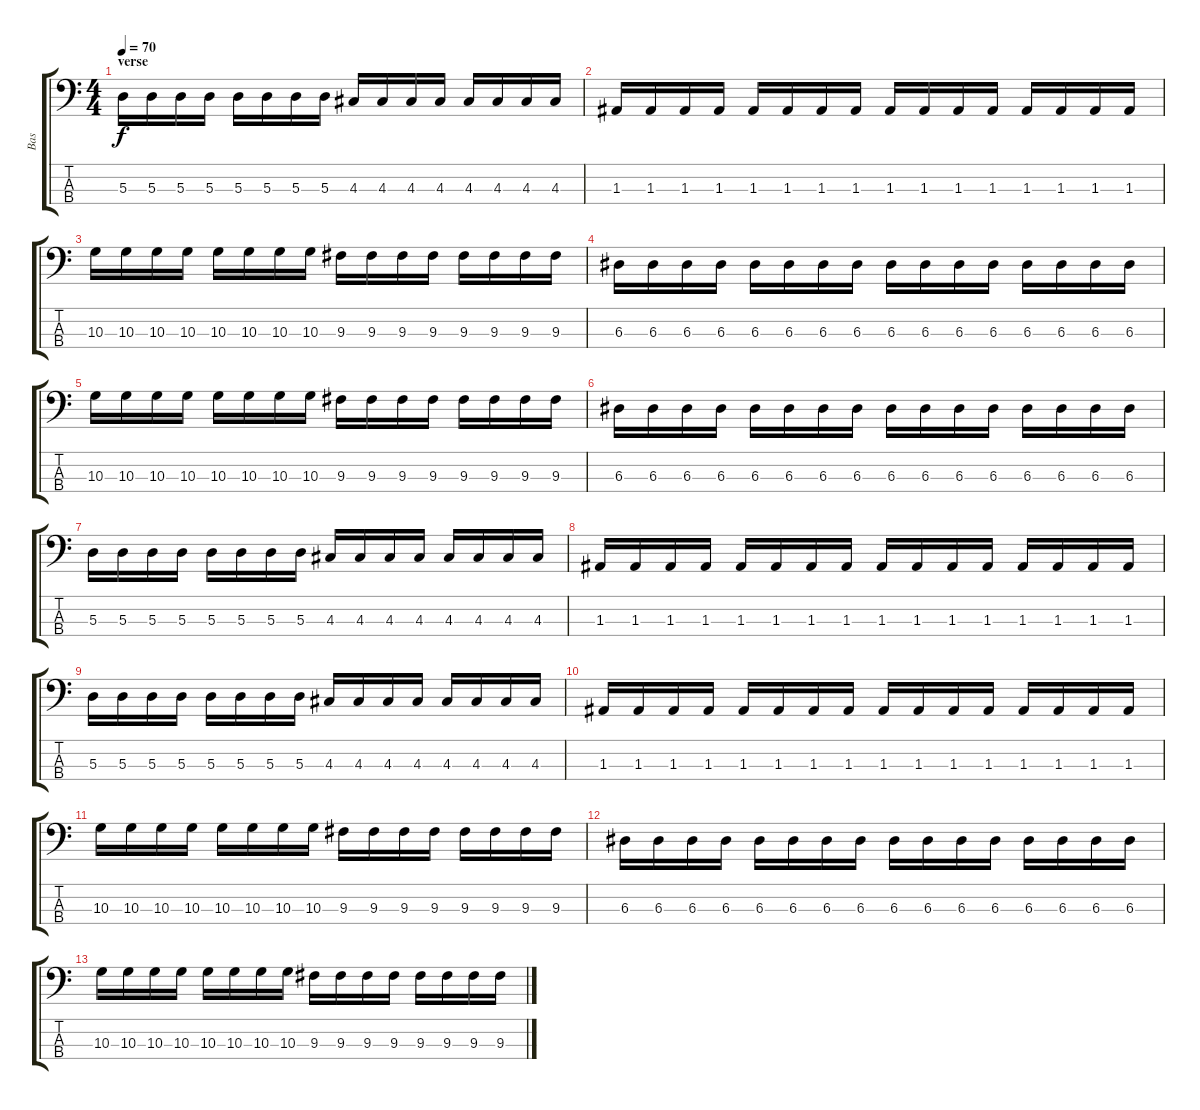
\track ("Bas" "Bas") {instrument electricbassfinger}
\staff {score tabs}
\tuning (G2 D2 A1 E1) {hide}
\ts (4 4)
\section ("" "verse")
\tempo 70
\clef f4
\ks c
5.3.16{dy f} 5.3.16 5.3.16 5.3.16 5.3.16 5.3.16 5.3.16 5.3.16 4.3.16 4.3.16 4.3.16 4.3.16 4.3.16 4.3.16 4.3.16 4.3.16 |
1.3.16 1.3.16 1.3.16 1.3.16 1.3.16 1.3.16 1.3.16 1.3.16 1.3.16 1.3.16 1.3.16 1.3.16 1.3.16 1.3.16 1.3.16 1.3.16 |
10.3.16 10.3.16 10.3.16 10.3.16 10.3.16 10.3.16 10.3.16 10.3.16 9.3.16 9.3.16 9.3.16 9.3.16 9.3.16 9.3.16 9.3.16 9.3.16 |
6.3.16 6.3.16 6.3.16 6.3.16 6.3.16 6.3.16 6.3.16 6.3.16 6.3.16 6.3.16 6.3.16 6.3.16 6.3.16 6.3.16 6.3.16 6.3.16 |
10.3.16 10.3.16 10.3.16 10.3.16 10.3.16 10.3.16 10.3.16 10.3.16 9.3.16 9.3.16 9.3.16 9.3.16 9.3.16 9.3.16 9.3.16 9.3.16 |
6.3.16 6.3.16 6.3.16 6.3.16 6.3.16 6.3.16 6.3.16 6.3.16 6.3.16 6.3.16 6.3.16 6.3.16 6.3.16 6.3.16 6.3.16 6.3.16 |
5.3.16 5.3.16 5.3.16 5.3.16 5.3.16 5.3.16 5.3.16 5.3.16 4.3.16 4.3.16 4.3.16 4.3.16 4.3.16 4.3.16 4.3.16 4.3.16 |
1.3.16 1.3.16 1.3.16 1.3.16 1.3.16 1.3.16 1.3.16 1.3.16 1.3.16 1.3.16 1.3.16 1.3.16 1.3.16 1.3.16 1.3.16 1.3.16 |
5.3.16 5.3.16 5.3.16 5.3.16 5.3.16 5.3.16 5.3.16 5.3.16 4.3.16 4.3.16 4.3.16 4.3.16 4.3.16 4.3.16 4.3.16 4.3.16 |
1.3.16 1.3.16 1.3.16 1.3.16 1.3.16 1.3.16 1.3.16 1.3.16 1.3.16 1.3.16 1.3.16 1.3.16 1.3.16 1.3.16 1.3.16 1.3.16 |
10.3.16 10.3.16 10.3.16 10.3.16 10.3.16 10.3.16 10.3.16 10.3.16 9.3.16 9.3.16 9.3.16 9.3.16 9.3.16 9.3.16 9.3.16 9.3.16 |
6.3.16 6.3.16 6.3.16 6.3.16 6.3.16 6.3.16 6.3.16 6.3.16 6.3.16 6.3.16 6.3.16 6.3.16 6.3.16 6.3.16 6.3.16 6.3.16 |
10.3.16 10.3.16 10.3.16 10.3.16 10.3.16 10.3.16 10.3.16 10.3.16 9.3.16 9.3.16 9.3.16 9.3.16 9.3.16 9.3.16 9.3.16 9.3.16
